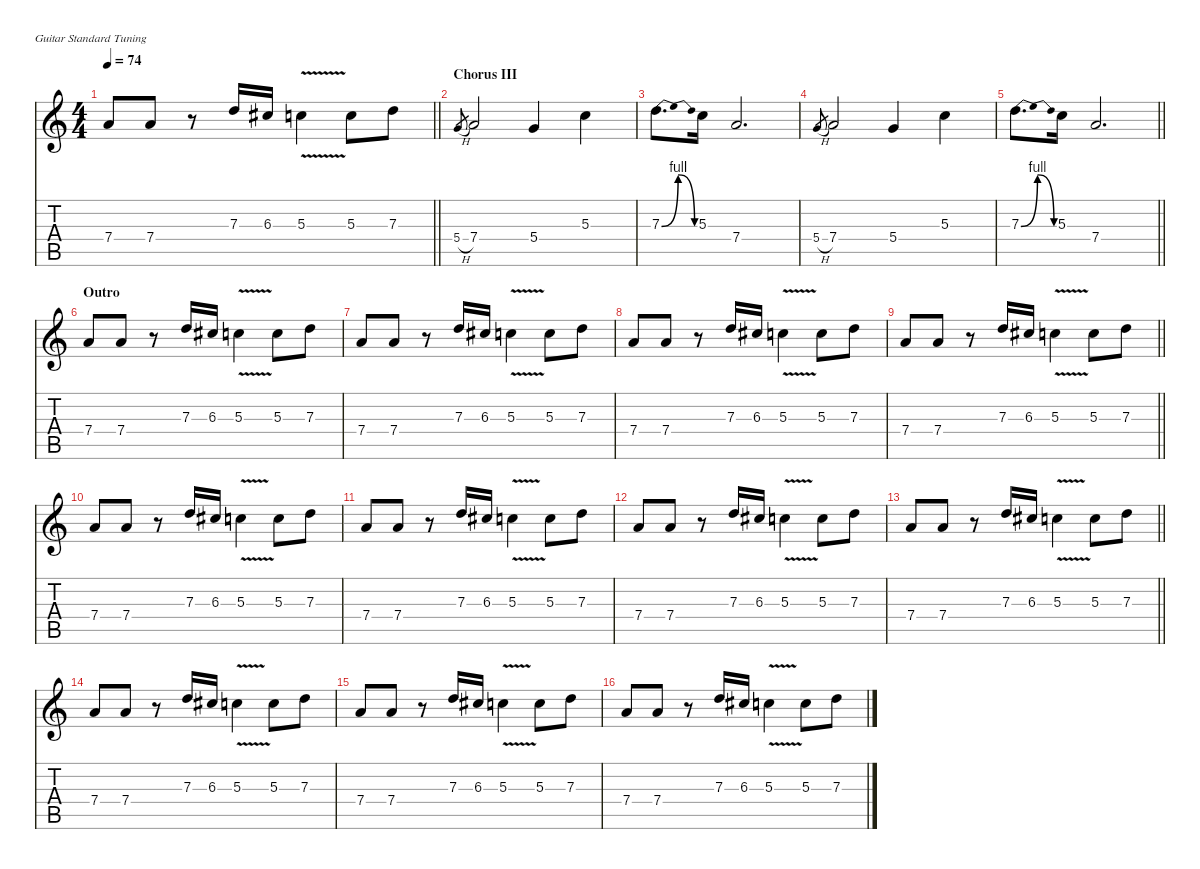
\defaultSystemsLayout 4
\hideDynamics
\bracketExtendMode nobrackets
\singleTrackTrackNamePolicy hidden
\multiTrackTrackNamePolicy hidden
\firstSystemTrackNameMode fullname
\firstSystemTrackNameOrientation horizontal
\otherSystemsTrackNameOrientation horizontal
\track ("Tony Iommi II" "od.guit.") {instrument overdrivenguitar}
\staff {score tabs}
\tuning (E4 B3 G3 D3 A2 E2)
\ts (4 4)
\tempo 74
\clef g2
\barLineRight lightlight
\ks c
7.4.8{dy f beam Up} 7.4.8{beam Up} r.8{beam Up} 7.3.16{beam Down} 6.3{acc #}.16{beam Down} 5.3{v}.4{beam Down} 5.3.8{beam Down} 7.3.8{beam Down} |
\section ("" "Chorus III")
5.4{h}.8{gr dy mf beam Up} 7.4.2{dy f beam Up} 5.4.4{beam Up} 5.3.4{beam Down} |
7.3{be (bendrelease 0 0 4.999999799999999 4 19.999999199999998 4 45 0)}.8{d beam Down} 5.3.16{beam Down} 7.4.2{d beam Up} |
5.4{h}.8{gr dy mf beam Up} 7.4.2{dy f beam Up} 5.4.4{beam Up} 5.3.4{beam Down} |
\barLineRight lightlight
7.3{be (bendrelease 0 0 4.999999799999999 4 19.999999199999998 4 45 0)}.8{d beam Down} 5.3.16{beam Down} 7.4.2{d beam Up} |
\section ("" "Outro")
7.4.8{beam Up} 7.4.8{beam Up} r.8{beam Up} 7.3.16{beam Down} 6.3{acc #}.16{beam Down} 5.3{v}.4{beam Down} 5.3.8{beam Down} 7.3.8{beam Down} |
7.4.8{beam Up} 7.4.8{beam Up} r.8{beam Up} 7.3.16{beam Down} 6.3{acc #}.16{beam Down} 5.3{v}.4{beam Down} 5.3.8{beam Down} 7.3.8{beam Down} |
7.4.8{beam Up} 7.4.8{beam Up} r.8{beam Up} 7.3.16{beam Down} 6.3{acc #}.16{beam Down} 5.3{v}.4{beam Down} 5.3.8{beam Down} 7.3.8{beam Down} |
\barLineRight lightlight
7.4.8{beam Up} 7.4.8{beam Up} r.8{beam Up} 7.3.16{beam Down} 6.3{acc #}.16{beam Down} 5.3{v}.4{beam Down} 5.3.8{beam Down} 7.3.8{beam Down} |
7.4.8{beam Up} 7.4.8{beam Up} r.8{beam Up} 7.3.16{beam Down} 6.3{acc #}.16{beam Down} 5.3{v}.4{beam Down} 5.3.8{beam Down} 7.3.8{beam Down} |
7.4.8{beam Up} 7.4.8{beam Up} r.8{beam Up} 7.3.16{beam Down} 6.3{acc #}.16{beam Down} 5.3{v}.4{beam Down} 5.3.8{beam Down} 7.3.8{beam Down} |
7.4.8{beam Up} 7.4.8{beam Up} r.8{beam Up} 7.3.16{beam Down} 6.3{acc #}.16{beam Down} 5.3{v}.4{beam Down} 5.3.8{beam Down} 7.3.8{beam Down} |
\barLineRight lightlight
7.4.8{beam Up} 7.4.8{beam Up} r.8{beam Up} 7.3.16{beam Down} 6.3{acc #}.16{beam Down} 5.3{v}.4{beam Down} 5.3.8{beam Down} 7.3.8{beam Down} |
7.4.8{beam Up} 7.4.8{beam Up} r.8{beam Up} 7.3.16{beam Down} 6.3{acc #}.16{beam Down} 5.3{v}.4{beam Down} 5.3.8{beam Down} 7.3.8{beam Down} |
7.4.8{beam Up} 7.4.8{beam Up} r.8{beam Up} 7.3.16{beam Down} 6.3{acc #}.16{beam Down} 5.3{v}.4{beam Down} 5.3.8{beam Down} 7.3.8{beam Down} |
7.4.8{beam Up} 7.4.8{beam Up} r.8{beam Up} 7.3.16{beam Down} 6.3{acc #}.16{beam Down} 5.3{v}.4{beam Down} 5.3.8{beam Down} 7.3.8{beam Down}
